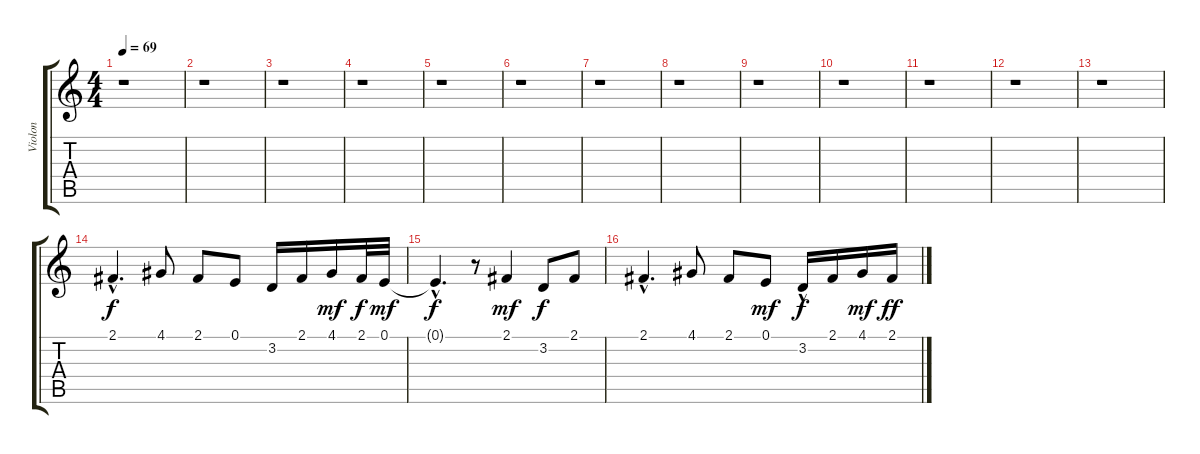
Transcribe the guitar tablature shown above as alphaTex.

\track ("Violon " "Violon ") {instrument violin}
\staff {score tabs}
\tuning (E4 B3 G3 D3 A2 E2) {hide}
\ts (4 4)
\tempo 69
\clef g2
\ks c
r.1{dy f instrument violin} |
r.1 |
r.1 |
r.1 |
r.1 |
r.1 |
r.1 |
r.1 |
r.1 |
r.1 |
r.1 |
r.1 |
r.1 |
2.1{hac}.4{d} 4.1.8 2.1.8 0.1.8 3.2.16 2.1.16 4.1.16{dy mf} 2.1.32{dy f} 0.1.32{dy mf} |
0.1{hac t}.4{d dy f} r.8 2.1.4{dy mf} 3.2.8{dy f} 2.1.8 |
2.1{hac}.4{d} 4.1.8 2.1.8 0.1.8{dy mf} 3.2{hac}.16{dy f} 2.1.16 4.1.16{dy mf} 2.1.16{dy ff}
